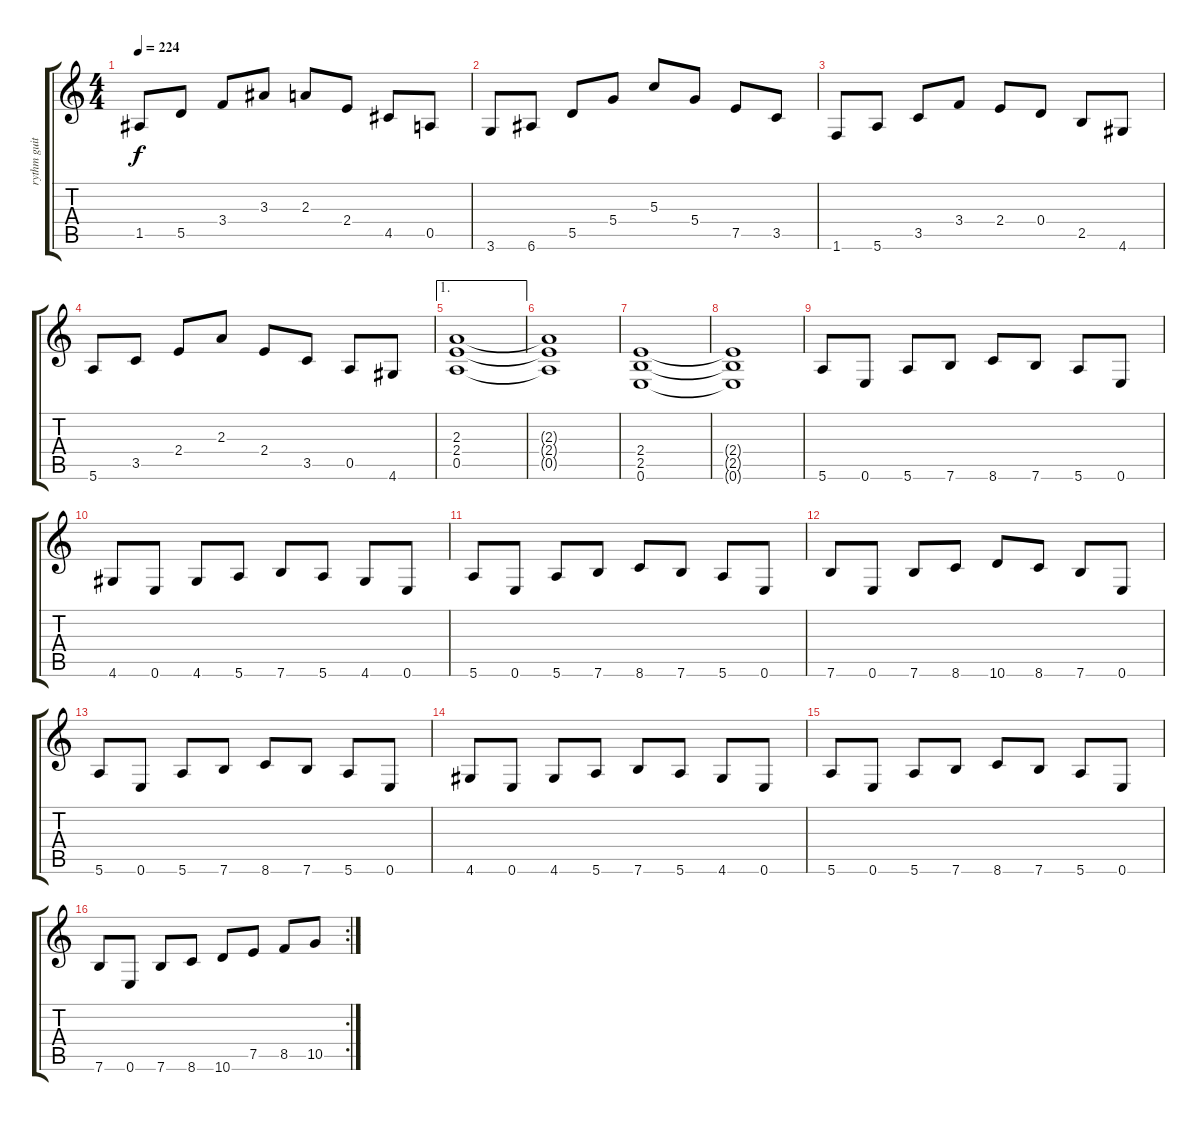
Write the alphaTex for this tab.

\track ("rythm guitar" "rythm guit") {instrument acousticguitarsteel}
\staff {score tabs}
\tuning (E4 B3 G3 D3 A2 E2) {hide}
\ts (4 4)
\tempo 224
\clef g2
\ks c
1.5.8{dy f} 5.5.8 3.4.8 3.3.8 2.3.8 2.4.8 4.5.8 0.5.8 |
3.6.8 6.6.8 5.5.8 5.4.8 5.3.8 5.4.8 7.5.8 3.5.8 |
1.6.8 5.6.8 3.5.8 3.4.8 2.4.8 0.4.8 2.5.8 4.6.8 |
5.6.8 3.5.8 2.4.8 2.3.8 2.4.8 3.5.8 0.5.8 4.6.8 |
\ae 1
(2.3 2.4 0.5).1 |
(2.3{t} 2.4{t} 0.5{t}).1 |
(2.4 2.5 0.6).1 |
(2.4{t} 2.5{t} 0.6{t}).1 |
5.6.8 0.6.8 5.6.8 7.6.8 8.6.8 7.6.8 5.6.8 0.6.8 |
4.6.8 0.6.8 4.6.8 5.6.8 7.6.8 5.6.8 4.6.8 0.6.8 |
5.6.8 0.6.8 5.6.8 7.6.8 8.6.8 7.6.8 5.6.8 0.6.8 |
7.6.8 0.6.8 7.6.8 8.6.8 10.6.8 8.6.8 7.6.8 0.6.8 |
5.6.8 0.6.8 5.6.8 7.6.8 8.6.8 7.6.8 5.6.8 0.6.8 |
4.6.8 0.6.8 4.6.8 5.6.8 7.6.8 5.6.8 4.6.8 0.6.8 |
5.6.8 0.6.8 5.6.8 7.6.8 8.6.8 7.6.8 5.6.8 0.6.8 |
\rc 2
7.6.8 0.6.8 7.6.8 8.6.8 10.6.8 7.5.8 8.5.8 10.5.8
